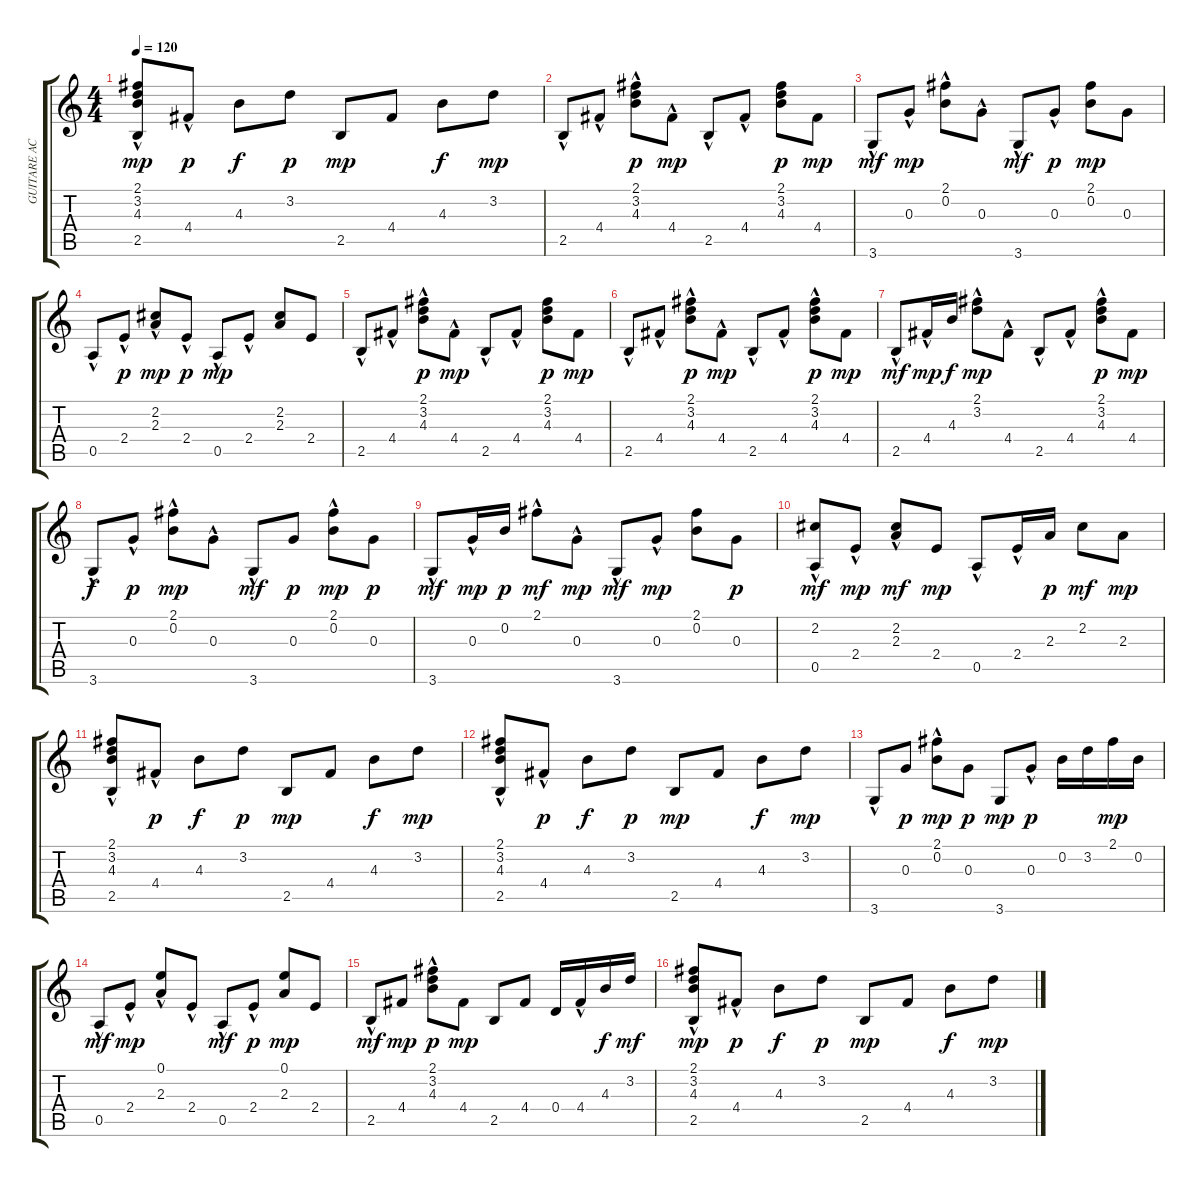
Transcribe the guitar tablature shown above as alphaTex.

\track ("GUITARE ACC" "GUITARE AC") {instrument acousticguitarsteel}
\staff {score tabs}
\tuning (E4 B3 G3 D3 A2 E2) {hide}
\ts (4 4)
\tempo 120
\clef g2
\ks c
(2.1{hac} 3.2 4.3{hac} 2.5{hac}).8{dy mp} 4.4{hac}.8{dy p} 4.3.8{dy f} 3.2.8{dy p} 2.5.8{dy mp} 4.4.8 4.3.8{dy f} 3.2.8{dy mp} |
2.5{hac}.8 4.4{hac}.8 (2.1{hac} 3.2{hac} 4.3{hac}).8{dy p} 4.4{hac}.8{dy mp} 2.5{hac}.8 4.4{hac}.8 (2.1 3.2 4.3).8{dy p} 4.4.8{dy mp} |
3.6{hac}.8{dy mf} 0.3{hac}.8{dy mp} (2.1{hac} 0.2{hac}).8 0.3{hac}.8 3.6{hac}.8{dy mf} 0.3{hac}.8{dy p} (2.1 0.2).8{dy mp} 0.3.8 |
0.5{hac}.8 2.4{hac}.8{dy p} (2.2{hac} 2.3).8{dy mp} 2.4{hac}.8{dy p} 0.5{hac}.8{dy mp} 2.4{hac}.8 (2.2 2.3).8 2.4.8 |
2.5{hac}.8 4.4{hac}.8 (2.1{hac} 3.2{hac} 4.3{hac}).8{dy p} 4.4{hac}.8{dy mp} 2.5{hac}.8 4.4{hac}.8 (2.1 3.2 4.3).8{dy p} 4.4.8{dy mp} |
2.5{hac}.8 4.4{hac}.8 (2.1{hac} 3.2{hac} 4.3{hac}).8{dy p} 4.4{hac}.8{dy mp} 2.5{hac}.8 4.4{hac}.8 (2.1{hac} 3.2{hac} 4.3{hac}).8{dy p} 4.4.8{dy mp} |
2.5{hac}.8{dy mf} 4.4{hac}.16{dy mp} 4.3.16{dy f} (2.1{hac} 3.2{hac}).8{dy mp} 4.4{hac}.8 2.5{hac}.8 4.4{hac}.8 (2.1{hac} 3.2{hac} 4.3{hac}).8{dy p} 4.4.8{dy mp} |
3.6{hac}.8{dy f} 0.3{hac}.8{dy p} (2.1{hac} 0.2{hac}).8{dy mp} 0.3{hac}.8 3.6{hac}.8{dy mf} 0.3.8{dy p} (2.1{hac} 0.2{hac}).8{dy mp} 0.3.8{dy p} |
3.6{hac}.8{dy mf} 0.3{hac}.16{dy mp} 0.2.16{dy p} 2.1{hac}.8{dy mf} 0.3{hac}.8{dy mp} 3.6{hac}.8{dy mf} 0.3{hac}.8{dy mp} (2.1 0.2).8 0.3.8{dy p} |
(2.2{hac} 0.5{hac}).8{dy mf} 2.4{hac}.8{dy mp} (2.2{hac} 2.3).8{dy mf} 2.4.8{dy mp} 0.5{hac}.8 2.4{hac}.16 2.3.16{dy p} 2.2.8{dy mf} 2.3.8{dy mp} |
(2.1{hac} 3.2 4.3{hac} 2.5{hac}).8 4.4{hac}.8{dy p} 4.3.8{dy f} 3.2.8{dy p} 2.5.8{dy mp} 4.4.8 4.3.8{dy f} 3.2.8{dy mp} |
(2.1{hac} 3.2 4.3{hac} 2.5{hac}).8 4.4{hac}.8{dy p} 4.3.8{dy f} 3.2.8{dy p} 2.5.8{dy mp} 4.4.8 4.3.8{dy f} 3.2.8{dy mp} |
3.6{hac}.8 0.3.8{dy p} (2.1{hac} 0.2{hac}).8{dy mp} 0.3.8{dy p} 3.6.8{dy mp} 0.3{hac}.8{dy p} 0.2.16 3.2.16 2.1.16{dy mp} 0.2.16 |
0.5{hac}.8{dy mf} 2.4{hac}.8{dy mp} (0.1{hac} 2.3{hac}).8 2.4{hac}.8 0.5{hac}.8{dy mf} 2.4{hac}.8{dy p} (0.1 2.3).8{dy mp} 2.4.8 |
2.5{hac}.8{dy mf} 4.4.8{dy mp} (2.1{hac} 3.2 4.3).8{dy p} 4.4.8{dy mp} 2.5.8 4.4.8 0.4.16 4.4{hac}.16 4.3.16{dy f} 3.2.16{dy mf} |
(2.1{hac} 3.2 4.3{hac} 2.5{hac}).8{dy mp} 4.4{hac}.8{dy p} 4.3.8{dy f} 3.2.8{dy p} 2.5.8{dy mp} 4.4.8 4.3.8{dy f} 3.2.8{dy mp}
